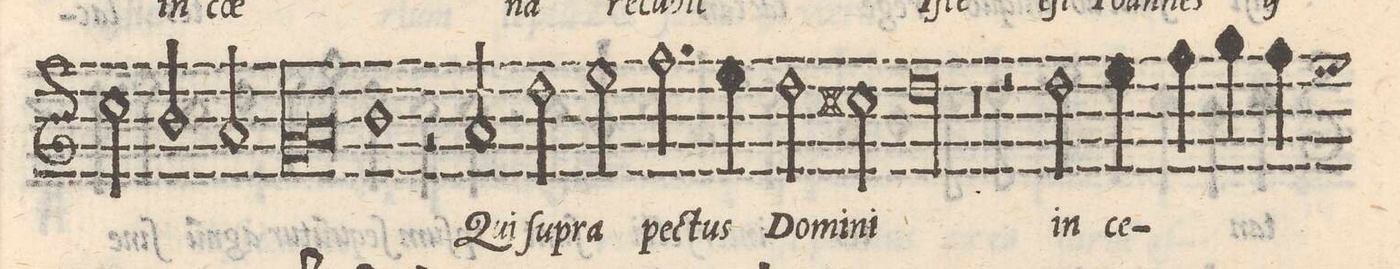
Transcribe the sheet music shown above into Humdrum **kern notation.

**kern	**text
*I"CANTVS	*
*clefG2	*
*k[]	*
*met(C|)	*
*M2/1	*
=21-	=21-
2ccny\	-te
2b\	Io-
2a/	-an-
=22-	=22-
*lig	*
1g	-nes
1a	.
*Xlig	*Xij
=23-	=23-
1b	.
2r	.
2a/	Qui
=24-	=24-
2dd\	ſu-
2ee\	-pra
2.ff\	pec-
4ee\	-tus
=25-	=25-
2dd\	Do-
2cc#X\	-mi-
00dd	-ni
=26-	=26-
=27-	=27-
0r	.
=28-	=28-
2r	.
2dd\	in
=29-	=29-
4ee\	ce-
4ff\	.
4gg\	.
*custos:ee	*
4ff\	.
*-	*-
